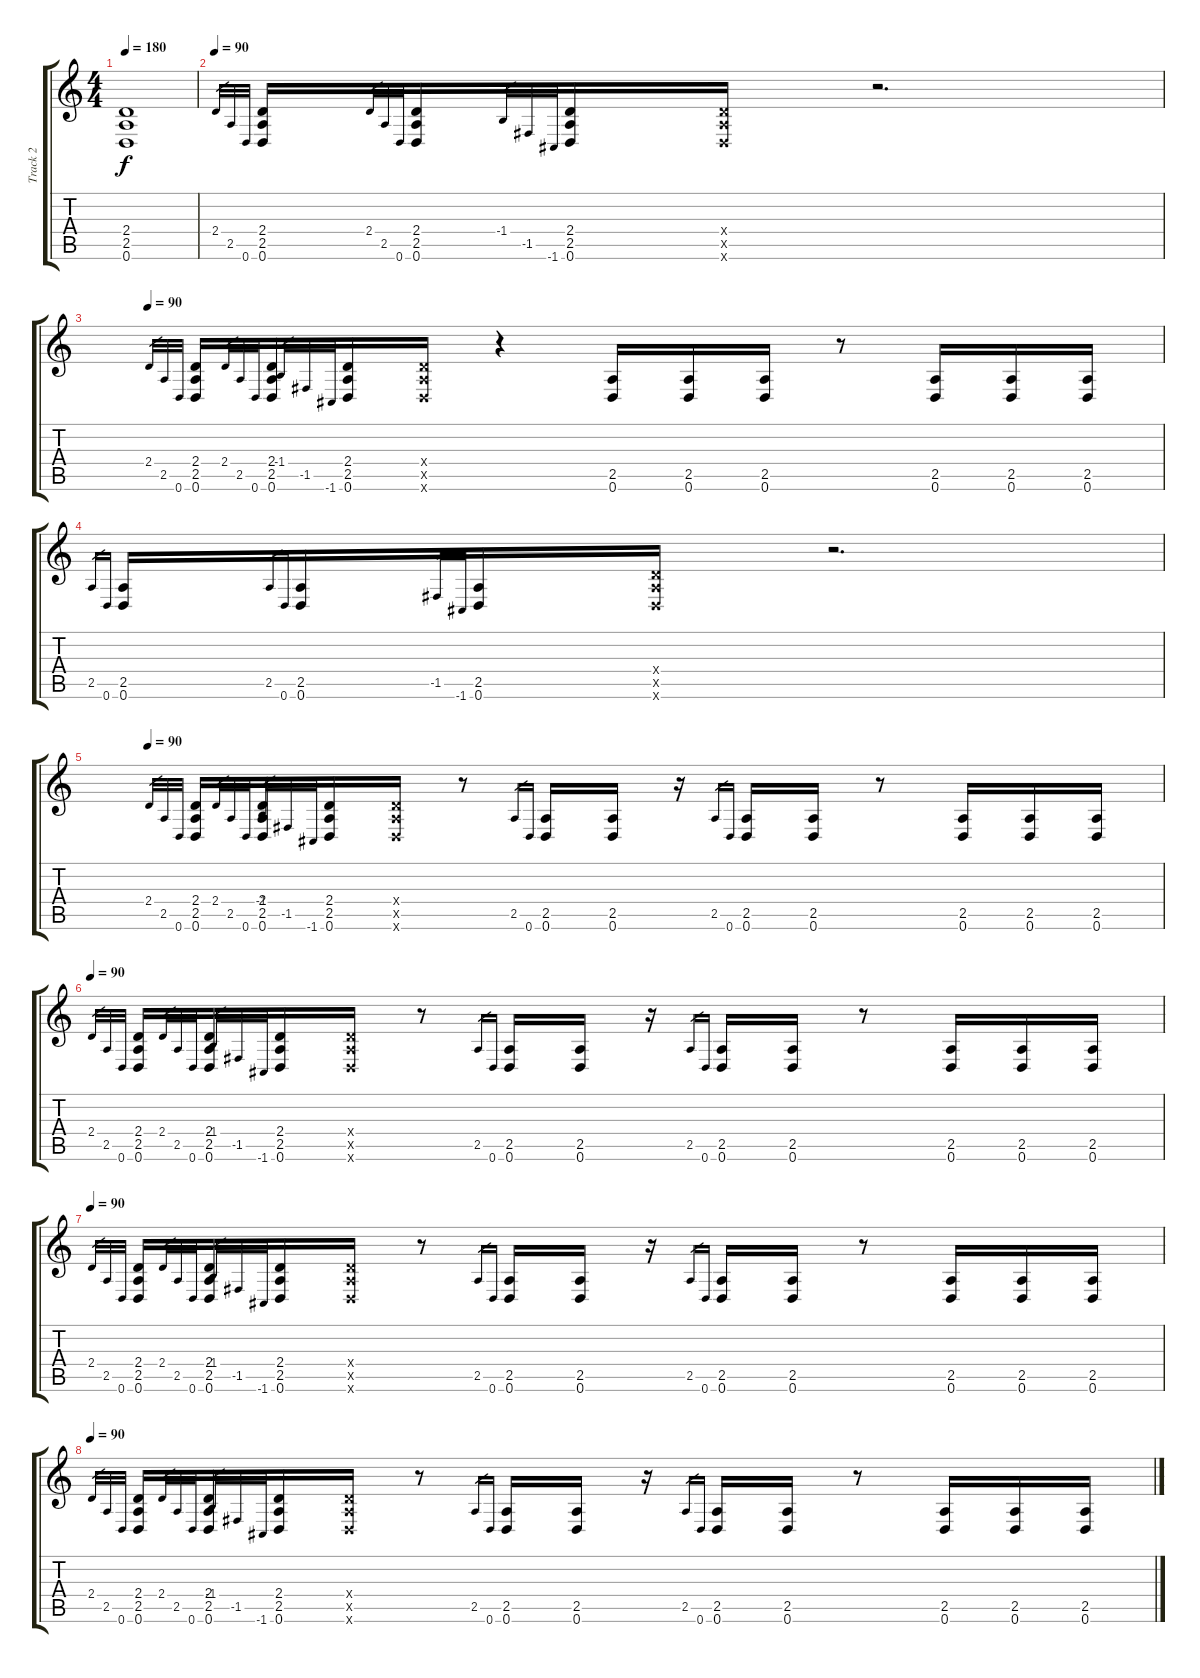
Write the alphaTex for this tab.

\track ("Track 2" "Track 2") {instrument distortionguitar}
\staff {score tabs}
\tuning (D4 A3 F3 C3 G2 D2) {hide}
\ts (4 4)
\tempo 180
\clef g2
\ks c
(2.4{t} 2.5{t} 0.6{t}).1{dy f} |
\tempo 90
2.4.32{gr} 2.5.32{gr} 0.6.32{gr} (2.4 2.5 0.6).16 2.4.32{gr} 2.5.32{gr} 0.6.32{gr} (2.4 2.5 0.6).16 -1.4.32{gr} -1.5.32{gr} -1.6.32{gr} (2.4 2.5 0.6).16 (2.4{x} 2.5{x} 0.6{x}).16 r.2{d} |
\tempo 90
2.4.32{gr} 2.5.32{gr} 0.6.32{gr} (2.4 2.5 0.6).16 2.4.32{gr} 2.5.32{gr} 0.6.32{gr} (2.4 2.5 0.6).16 -1.4.32{gr} -1.5.32{gr} -1.6.32{gr} (2.4 2.5 0.6).16 (2.4{x} 2.5{x} 0.6{x}).16 r.4 (2.5 0.6).16 (2.5 0.6).16 (2.5 0.6).16 r.8 (2.5 0.6).16 (2.5 0.6).16 (2.5 0.6).16 |
2.5.16{gr} 0.6.16{gr} (2.5 0.6).16 2.5.16{gr} 0.6.16{gr} (2.5 0.6).16 -1.5.16{gr} -1.6.16{gr} (2.5 0.6).16 (2.4{x} 2.5{x} 0.6{x}).16 r.2{d} |
\tempo 90
2.4.32{gr} 2.5.32{gr} 0.6.32{gr} (2.4 2.5 0.6).16 2.4.32{gr} 2.5.32{gr} 0.6.32{gr} (2.4 2.5 0.6).16 -1.4.32{gr} -1.5.32{gr} -1.6.32{gr} (2.4 2.5 0.6).16 (2.4{x} 2.5{x} 0.6{x}).16 r.8 2.5.16{gr} 0.6.16{gr} (2.5 0.6).16 (2.5 0.6).16 r.16 2.5.16{gr} 0.6.16{gr} (2.5 0.6).16 (2.5 0.6).16 r.8 (2.5 0.6).16 (2.5 0.6).16 (2.5 0.6).16 |
\tempo 90
2.4.32{gr} 2.5.32{gr} 0.6.32{gr} (2.4 2.5 0.6).16 2.4.32{gr} 2.5.32{gr} 0.6.32{gr} (2.4 2.5 0.6).16 -1.4.32{gr} -1.5.32{gr} -1.6.32{gr} (2.4 2.5 0.6).16 (2.4{x} 2.5{x} 0.6{x}).16 r.8 2.5.16{gr} 0.6.16{gr} (2.5 0.6).16 (2.5 0.6).16 r.16 2.5.16{gr} 0.6.16{gr} (2.5 0.6).16 (2.5 0.6).16 r.8 (2.5 0.6).16 (2.5 0.6).16 (2.5 0.6).16 |
\tempo 90
2.4.32{gr} 2.5.32{gr} 0.6.32{gr} (2.4 2.5 0.6).16 2.4.32{gr} 2.5.32{gr} 0.6.32{gr} (2.4 2.5 0.6).16 -1.4.32{gr} -1.5.32{gr} -1.6.32{gr} (2.4 2.5 0.6).16 (2.4{x} 2.5{x} 0.6{x}).16 r.8 2.5.16{gr} 0.6.16{gr} (2.5 0.6).16 (2.5 0.6).16 r.16 2.5.16{gr} 0.6.16{gr} (2.5 0.6).16 (2.5 0.6).16 r.8 (2.5 0.6).16 (2.5 0.6).16 (2.5 0.6).16 |
\tempo 90
2.4.32{gr} 2.5.32{gr} 0.6.32{gr} (2.4 2.5 0.6).16 2.4.32{gr} 2.5.32{gr} 0.6.32{gr} (2.4 2.5 0.6).16 -1.4.32{gr} -1.5.32{gr} -1.6.32{gr} (2.4 2.5 0.6).16 (2.4{x} 2.5{x} 0.6{x}).16 r.8 2.5.16{gr} 0.6.16{gr} (2.5 0.6).16 (2.5 0.6).16 r.16 2.5.16{gr} 0.6.16{gr} (2.5 0.6).16 (2.5 0.6).16 r.8 (2.5 0.6).16 (2.5 0.6).16 (2.5 0.6).16
